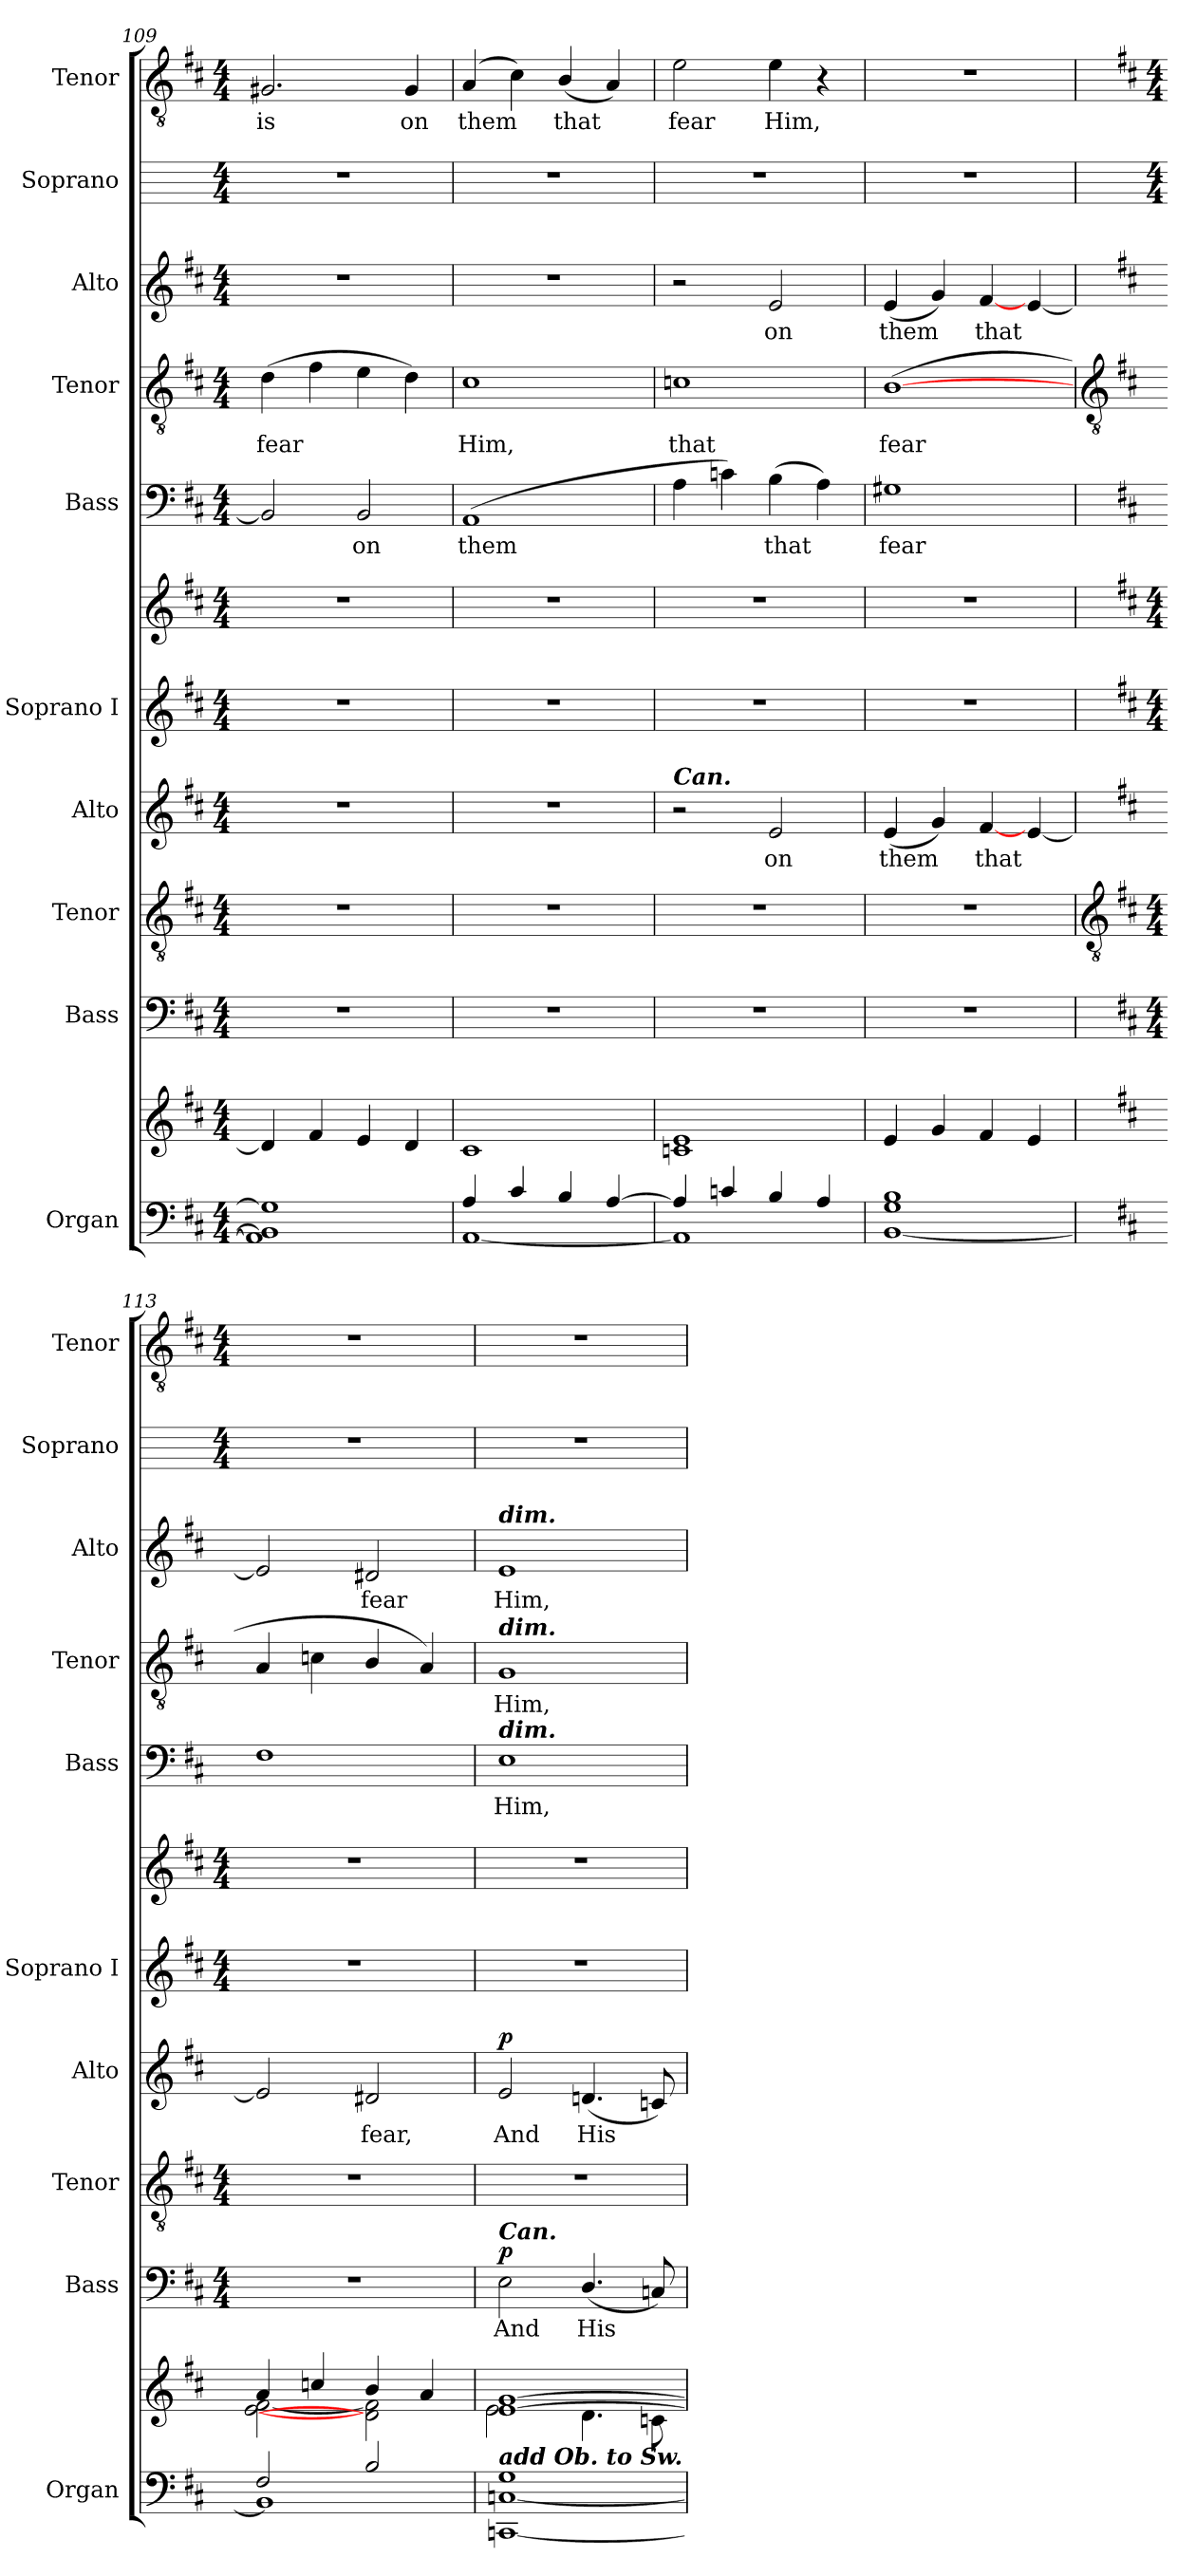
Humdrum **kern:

**kern	**kern	**kern	**text	**dynam	**kern	**kern	**text	**dynam	**kern	**kern	**kern	**text	**kern	**text	**kern	**text	**kern	**kern	**text
*part10	*part10	*part9	*part9	*part9	*part8	*part7	*part7	*part7	*part6	*part6	*part5	*part5	*part4	*part4	*part3	*part3	*part2	*part1	*part1
*staff12	*staff11	*staff10	*staff10	*staff10	*staff9	*staff8	*staff8	*staff8	*staff7	*staff6	*staff5	*staff5	*staff4	*staff4	*staff3	*staff3	*staff2	*staff1	*staff1
*I"Organ	*	*I"Bass	*	*	*I"Tenor	*I"Alto	*	*	*I"Soprano I	*	*I"Bass	*	*I"Tenor	*	*I"Alto	*	*I"Soprano	*I"Tenor	*
*I'Organ	*	*I'Bass	*	*	*I'Tenor	*I'Alto	*	*	*I'Soprano I	*	*I'Bass	*	*I'Tenor	*	*I'Alto	*	*I'Soprano	*I'Tenor	*
*clefF4	*clefG2	*clefF4	*	*	*clefGv2	*clefG2	*	*	*clefG2	*clefG2	*clefF4	*	*clefGv2	*	*clefG2	*	*	*clefGv2	*
*k[f#c#]	*k[f#c#]	*k[f#c#]	*	*	*k[f#c#]	*k[f#c#]	*	*	*k[f#c#]	*k[f#c#]	*k[f#c#]	*	*k[f#c#]	*	*k[f#c#]	*	*	*k[f#c#]	*
*D:	*D:	*D:	*	*	*D:	*D:	*	*	*D:	*D:	*D:	*	*D:	*	*D:	*	*	*D:	*
*M4/4	*M4/4	*M4/4	*	*	*M4/4	*M4/4	*	*	*M4/4	*M4/4	*M4/4	*	*M4/4	*	*M4/4	*	*M4/4	*M4/4	*
=109	=109	=109	=109	=109	=109	=109	=109	=109	=109	=109	=109	=109	=109	=109	=109	=109	=109	=109	=109
*^	*^	*	*	*	*	*	*	*	*	*	*	*	*	*	*	*	*	*	*
!	!	!	!	!	!	!	!	!	!	!	!	!	!	!	!	!LO:LY:b	!	!	!	!	!LO:LY:b
1ryy	1AA\] 1BB\] 1G#\]	4d]	1ryy	1r	.	.	1r	1r	.	.	1r	1r	2BB]	.	(>4d	fear	1r	.	1r	2.G#X	is
.	.	4f#	.	.	.	.	.	.	.	.	.	.	.	.	4f#	.	.	.	.	.	.
!	!	!	!	!	!	!	!	!	!	!	!	!	!	!LO:LY:b	!	!	!	!	!	!	!
.	.	4e	.	.	.	.	.	.	.	.	.	.	2BB	on	4e	.	.	.	.	.	.
!	!	!	!	!	!	!	!	!	!	!	!	!	!	!	!	!	!	!	!	!	!LO:LY:b
.	.	4d	.	.	.	.	.	.	.	.	.	.	.	.	4d)	.	.	.	.	4G#	on
=110	=110	=110	=110	=110	=110	=110	=110	=110	=110	=110	=110	=110	=110	=110	=110	=110	=110	=110	=110	=110	=110
!	!	!	!	!	!	!	!	!	!	!	!	!	!	!LO:LY:b	!	!LO:LY:b	!	!	!	!	!LO:LY:b
4A/	[1AA\	1c#	1ryy	1r	.	.	1r	1r	.	.	1r	1r	(>1AA	them	1c#	Him,	1r	.	1r	(<4A	them
4c#/	.	.	.	.	.	.	.	.	.	.	.	.	.	.	.	.	.	.	.	4c#)	.
!	!	!	!	!	!	!	!	!	!	!	!	!	!	!	!	!	!	!	!	!	!LO:LY:b
4B/	.	.	.	.	.	.	.	.	.	.	.	.	.	.	.	.	.	.	.	(<4B/	that
[4A/	.	.	.	.	.	.	.	.	.	.	.	.	.	.	.	.	.	.	.	4A)	.
=111	=111	=111	=111	=111	=111	=111	=111	=111	=111	=111	=111	=111	=111	=111	=111	=111	=111	=111	=111	=111	=111
!	!	!	!	!	!	!	!	!LO:TX:a:Bi:t=Can.	!	!	!	!	!	!	!	!	!	!	!	!	!
!	!	!	!	!	!	!	!	!	!	!	!	!	!	!	!	!LO:LY:b	!	!	!	!	!LO:LY:b
4A/]	1AA\]	1cn 1e	1ryy	1r	.	.	1r	2r	.	.	1r	1r	4A	.	1cn	that	2r	.	1r	2e	fear
4cn/	.	.	.	.	.	.	.	.	.	.	.	.	4cn)	.	.	.	.	.	.	.	.
!	!	!	!	!	!	!	!	!	!LO:LY:b	!	!	!	!	!LO:LY:b	!	!	!	!LO:LY:b	!	!	!LO:LY:b
4B/	.	.	.	.	.	.	.	2e	on	.	.	.	(>4B	that	.	.	2e	on	.	4e	Him,
4A/	.	.	.	.	.	.	.	.	.	.	.	.	4A)	.	.	.	.	.	.	4r	.
=112	=112	=112	=112	=112	=112	=112	=112	=112	=112	=112	=112	=112	=112	=112	=112	=112	=112	=112	=112	=112	=112
!	!	!	!	!	!	!	!	!	!LO:LY:b	!	!	!	!	!LO:LY:b	!	!LO:LY:b	!	!LO:LY:b	!	!	!
1G/ 1B/	[1BB\	4e	1ryy	1r	.	.	1r	(<4e	them	.	1r	1r	1G#X	fear	(<[1B	fear	(<4e	them	1r	1r	.
.	.	4g	.	.	.	.	.	4g)	.	.	.	.	.	.	.	.	4g)	.	.	.	.
!	!	!	!	!	!	!	!	!	!LO:LY:b	!	!	!	!	!	!	!	!	!LO:LY:b	!	!	!
.	.	4f#	.	.	.	.	.	[4f#	that	.	.	.	.	.	.	.	[4f#	that	.	.	.
.	.	4e	.	.	.	.	.	[4e	.	.	.	.	.	.	.	.	[4e	.	.	.	.
!!LO:LB:g=z
=113	=113	=113	=113	=113	=113	=113	=113	=113	=113	=113	=113	=113	=113	=113	=113	=113	=113	=113	=113	=113	=113
*	*	*	*	*	*	*	*clefGv2	*	*	*	*	*	*	*	*clefGv2	*	*	*	*	*	*
*	*	*	*	*k[f#c#]	*	*	*k[f#c#]	*	*	*	*	*	*	*	*	*	*	*	*	*	*
*	*	*	*	*D:	*	*	*D:	*	*	*	*	*	*	*	*	*	*	*	*	*	*
*	*	*	*	*M4/4	*	*	*M4/4	*	*	*	*M4/4	*M4/4	*	*	*	*	*	*	*M4/4	*M4/4	*
2F#/	1BB\]	4a	[2e\ [2f#\	1r	.	.	1r	2e]	.	.	1r	1r	1F#	.	4A	.	2e]	.	1r	1r	.
.	.	4ccn/	.	.	.	.	.	.	.	.	.	.	.	.	4cn	.	.	.	.	.	.
!	!	!	!	!	!	!	!	!	!LO:LY:b	!	!	!	!	!	!	!	!	!LO:LY:b	!	!	!
2B/	.	4b/	2d#\] 2f#\]	.	.	.	.	2d#X	fear,	.	.	.	.	.	4B/	.	2d#X	fear	.	.	.
.	.	4a	.	.	.	.	.	.	.	.	.	.	.	.	4A)	.	.	.	.	.	.
=114	=114	=114	=114	=114	=114	=114	=114	=114	=114	=114	=114	=114	=114	=114	=114	=114	=114	=114	=114	=114	=114
!	!	!	!	!	!	!	!	!	!	!	!	!	!	!	!	!	!LO:TX:a:Bi:t=dim.	!	!	!	!
!	!	!	!	!	!	!	!	!	!	!	!	!	!	!	!LO:TX:a:Bi:t=dim.	!	!	!	!	!	!
!	!	!	!	!	!	!	!	!	!	!	!	!	!LO:TX:a:Bi:t=dim.	!	!	!	!	!	!	!	!
!	!	!	!	!LO:TX:a:Bi:t=Can.	!	!	!	!	!	!	!	!	!	!	!	!	!	!	!	!	!
!LO:TX:a:Bi:t=add Ob. to Sw.	!	!	!	!	!	!	!	!	!	!	!	!	!	!	!	!	!	!	!	!	!
!	!	!	!	!	!LO:LY:b	!LO:DY:b	!	!	!LO:LY:b	!LO:DY:b	!	!	!	!LO:LY:b	!	!LO:LY:b	!	!LO:LY:b	!	!	!
1G/	[1CCn\ [1Cn\	[1e [1g	2e\	2E	And	p	1r	2e	And	p	1r	1r	1E	Him,	1G	Him,	1e	Him,	1r	1r	.
!	!	!	!	!	!LO:LY:b	!	!	!	!LO:LY:b	!	!	!	!	!	!	!	!	!	!	!	!
.	.	.	4.d\	(<4.D/	His	.	.	(<4.dn	His	.	.	.	.	.	.	.	.	.	.	.	.
.	.	.	8cn\	8Cn)	.	.	.	8cn)	.	.	.	.	.	.	.	.	.	.	.	.	.
*v	*v	*	*	*	*	*	*	*	*	*	*	*	*	*	*	*	*	*	*	*	*
*	*v	*v	*	*	*	*	*	*	*	*	*	*	*	*	*	*	*	*	*	*
=	=	=	=	=	=	=	=	=	=	=	=	=	=	=	=	=	=	=	=
*-	*-	*-	*-	*-	*-	*-	*-	*-	*-	*-	*-	*-	*-	*-	*-	*-	*-	*-	*-
